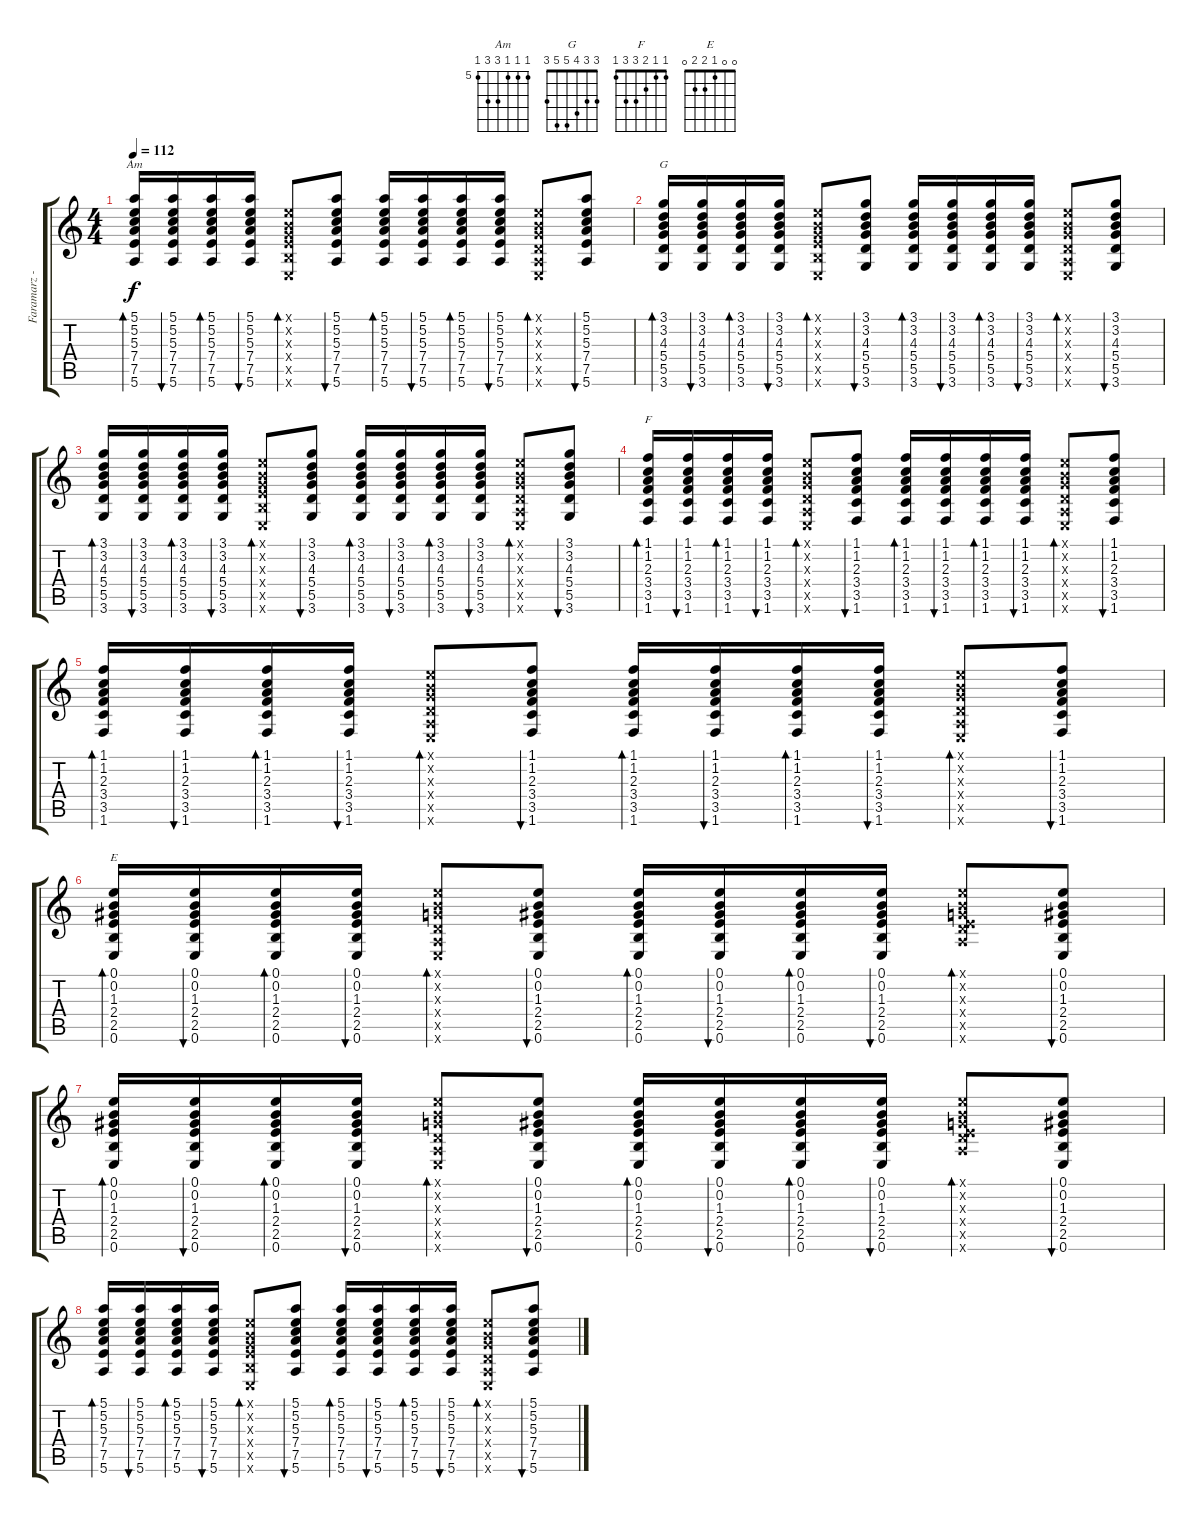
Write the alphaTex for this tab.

\track ("Faramarz - Guitar Rythm" "Faramarz -") {instrument acousticguitarnylon}
\staff {score tabs}
\tuning (E4 B3 G3 D3 A2 E2) {hide}
\chord ("Am" 5 5 5 7 7 5) {firstfret 5}
\chord ("G" 3 3 4 5 5 3)
\chord ("F" 1 1 2 3 3 1)
\chord ("E" 0 0 1 2 2 0)
\ts (4 4)
\tempo 112
\clef g2
\ks c
(5.1 5.2 5.3 7.4 7.5 5.6).16{bd 30 ch "Am" dy f} (5.1 5.2 5.3 7.4 7.5 5.6).16{bu 30} (5.1 5.2 5.3 7.4 7.5 5.6).16{bd 30} (5.1 5.2 5.3 7.4 7.5 5.6).16{bu 30} (0.1{x} 0.2{x} 0.3{x} 2.4{x} 2.5{x} 0.6{x}).8{bd 30} (5.1 5.2 5.3 7.4 7.5 5.6).8{bu 30} (5.1 5.2 5.3 7.4 7.5 5.6).16{bd 30} (5.1 5.2 5.3 7.4 7.5 5.6).16{bu 30} (5.1 5.2 5.3 7.4 7.5 5.6).16{bd 30} (5.1 5.2 5.3 7.4 7.5 5.6).16{bu 30} (0.1{x} 0.2{x} 0.3{x} 0.4{x} 0.5{x} 0.6{x}).8{bd 30} (5.1 5.2 5.3 7.4 7.5 5.6).8{bu 30} |
(3.1 3.2 4.3 5.4 5.5 3.6).16{bd 30 ch "G"} (3.1 3.2 4.3 5.4 5.5 3.6).16{bu 30} (3.1 3.2 4.3 5.4 5.5 3.6).16{bd 30} (3.1 3.2 4.3 5.4 5.5 3.6).16{bu 30} (0.1{x} 0.2{x} 0.3{x} 2.4{x} 2.5{x} 0.6{x}).8{bd 30} (3.1 3.2 4.3 5.4 5.5 3.6).8{bu 30} (3.1 3.2 4.3 5.4 5.5 3.6).16{bd 30} (3.1 3.2 4.3 5.4 5.5 3.6).16{bu 30} (3.1 3.2 4.3 5.4 5.5 3.6).16{bd 30} (3.1 3.2 4.3 5.4 5.5 3.6).16{bu 30} (0.1{x} 0.2{x} 0.3{x} 0.4{x} 0.5{x} 0.6{x}).8{bd 30} (3.1 3.2 4.3 5.4 5.5 3.6).8{bu 30} |
(3.1 3.2 4.3 5.4 5.5 3.6).16{bd 30} (3.1 3.2 4.3 5.4 5.5 3.6).16{bu 30} (3.1 3.2 4.3 5.4 5.5 3.6).16{bd 30} (3.1 3.2 4.3 5.4 5.5 3.6).16{bu 30} (0.1{x} 0.2{x} 0.3{x} 2.4{x} 2.5{x} 0.6{x}).8{bd 30} (3.1 3.2 4.3 5.4 5.5 3.6).8{bu 30} (3.1 3.2 4.3 5.4 5.5 3.6).16{bd 30} (3.1 3.2 4.3 5.4 5.5 3.6).16{bu 30} (3.1 3.2 4.3 5.4 5.5 3.6).16{bd 30} (3.1 3.2 4.3 5.4 5.5 3.6).16{bu 30} (0.1{x} 0.2{x} 0.3{x} 0.4{x} 0.5{x} 0.6{x}).8{bd 30} (3.1 3.2 4.3 5.4 5.5 3.6).8{bu 30} |
(1.1 1.2 2.3 3.4 3.5 1.6).16{bd 30 ch "F"} (1.1 1.2 2.3 3.4 3.5 1.6).16{bu 30} (1.1 1.2 2.3 3.4 3.5 1.6).16{bd 30} (1.1 1.2 2.3 3.4 3.5 1.6).16{bu 30} (0.1{x} 0.2{x} 0.3{x} 0.4{x} 0.5{x} 0.6{x}).8{bd 30} (1.1 1.2 2.3 3.4 3.5 1.6).8{bu 30} (1.1 1.2 2.3 3.4 3.5 1.6).16{bd 30} (1.1 1.2 2.3 3.4 3.5 1.6).16{bu 30} (1.1 1.2 2.3 3.4 3.5 1.6).16{bd 30} (1.1 1.2 2.3 3.4 3.5 1.6).16{bu 30} (0.1{x} 0.2{x} 0.3{x} 0.4{x} 0.5{x} 0.6{x}).8{bd 30} (1.1 1.2 2.3 3.4 3.5 1.6).8{bu 30} |
(1.1 1.2 2.3 3.4 3.5 1.6).16{bd 30} (1.1 1.2 2.3 3.4 3.5 1.6).16{bu 30} (1.1 1.2 2.3 3.4 3.5 1.6).16{bd 30} (1.1 1.2 2.3 3.4 3.5 1.6).16{bu 30} (0.1{x} 0.2{x} 0.3{x} 0.4{x} 0.5{x} 0.6{x}).8{bd 30} (1.1 1.2 2.3 3.4 3.5 1.6).8{bu 30} (1.1 1.2 2.3 3.4 3.5 1.6).16{bd 30} (1.1 1.2 2.3 3.4 3.5 1.6).16{bu 30} (1.1 1.2 2.3 3.4 3.5 1.6).16{bd 30} (1.1 1.2 2.3 3.4 3.5 1.6).16{bu 30} (0.1{x} 0.2{x} 0.3{x} 0.4{x} 0.5{x} 0.6{x}).8{bd 30} (1.1 1.2 2.3 3.4 3.5 1.6).8{bu 30} |
(0.1 0.2 1.3 2.4 2.5 0.6).16{bd 30 ch "E"} (0.1 0.2 1.3 2.4 2.5 0.6).16{bu 30} (0.1 0.2 1.3 2.4 2.5 0.6).16{bd 30} (0.1 0.2 1.3 2.4 2.5 0.6).16{bu 30} (0.1{x} 0.2{x} 0.3{x} 0.4{x} 0.5{x} 0.6{x}).8{bd 30} (0.1 0.2 1.3 2.4 2.5 0.6).8{bu 30} (0.1 0.2 1.3 2.4 2.5 0.6).16{bd 30} (0.1 0.2 1.3 2.4 2.5 0.6).16{bu 30} (0.1 0.2 1.3 2.4 2.5 0.6).16{bd 30} (0.1 0.2 1.3 2.4 2.5 0.6).16{bu 30} (0.1{x} 0.2{x} 0.3{x} 0.4{x} 0.5{x} 12.6{x}).8{bd 30} (0.1 0.2 1.3 2.4 2.5 0.6).8{bu 30} |
(0.1 0.2 1.3 2.4 2.5 0.6).16{bd 30} (0.1 0.2 1.3 2.4 2.5 0.6).16{bu 30} (0.1 0.2 1.3 2.4 2.5 0.6).16{bd 30} (0.1 0.2 1.3 2.4 2.5 0.6).16{bu 30} (0.1{x} 0.2{x} 0.3{x} 0.4{x} 0.5{x} 0.6{x}).8{bd 30} (0.1 0.2 1.3 2.4 2.5 0.6).8{bu 30} (0.1 0.2 1.3 2.4 2.5 0.6).16{bd 30} (0.1 0.2 1.3 2.4 2.5 0.6).16{bu 30} (0.1 0.2 1.3 2.4 2.5 0.6).16{bd 30} (0.1 0.2 1.3 2.4 2.5 0.6).16{bu 30} (0.1{x} 0.2{x} 0.3{x} 0.4{x} 0.5{x} 12.6{x}).8{bd 30} (0.1 0.2 1.3 2.4 2.5 0.6).8{bu 30} |
(5.1 5.2 5.3 7.4 7.5 5.6).16{bd 30} (5.1 5.2 5.3 7.4 7.5 5.6).16{bu 30} (5.1 5.2 5.3 7.4 7.5 5.6).16{bd 30} (5.1 5.2 5.3 7.4 7.5 5.6).16{bu 30} (0.1{x} 0.2{x} 0.3{x} 2.4{x} 2.5{x} 0.6{x}).8{bd 30} (5.1 5.2 5.3 7.4 7.5 5.6).8{bu 30} (5.1 5.2 5.3 7.4 7.5 5.6).16{bd 30} (5.1 5.2 5.3 7.4 7.5 5.6).16{bu 30} (5.1 5.2 5.3 7.4 7.5 5.6).16{bd 30} (5.1 5.2 5.3 7.4 7.5 5.6).16{bu 30} (0.1{x} 0.2{x} 0.3{x} 0.4{x} 0.5{x} 0.6{x}).8{bd 30} (5.1 5.2 5.3 7.4 7.5 5.6).8{bu 30}
